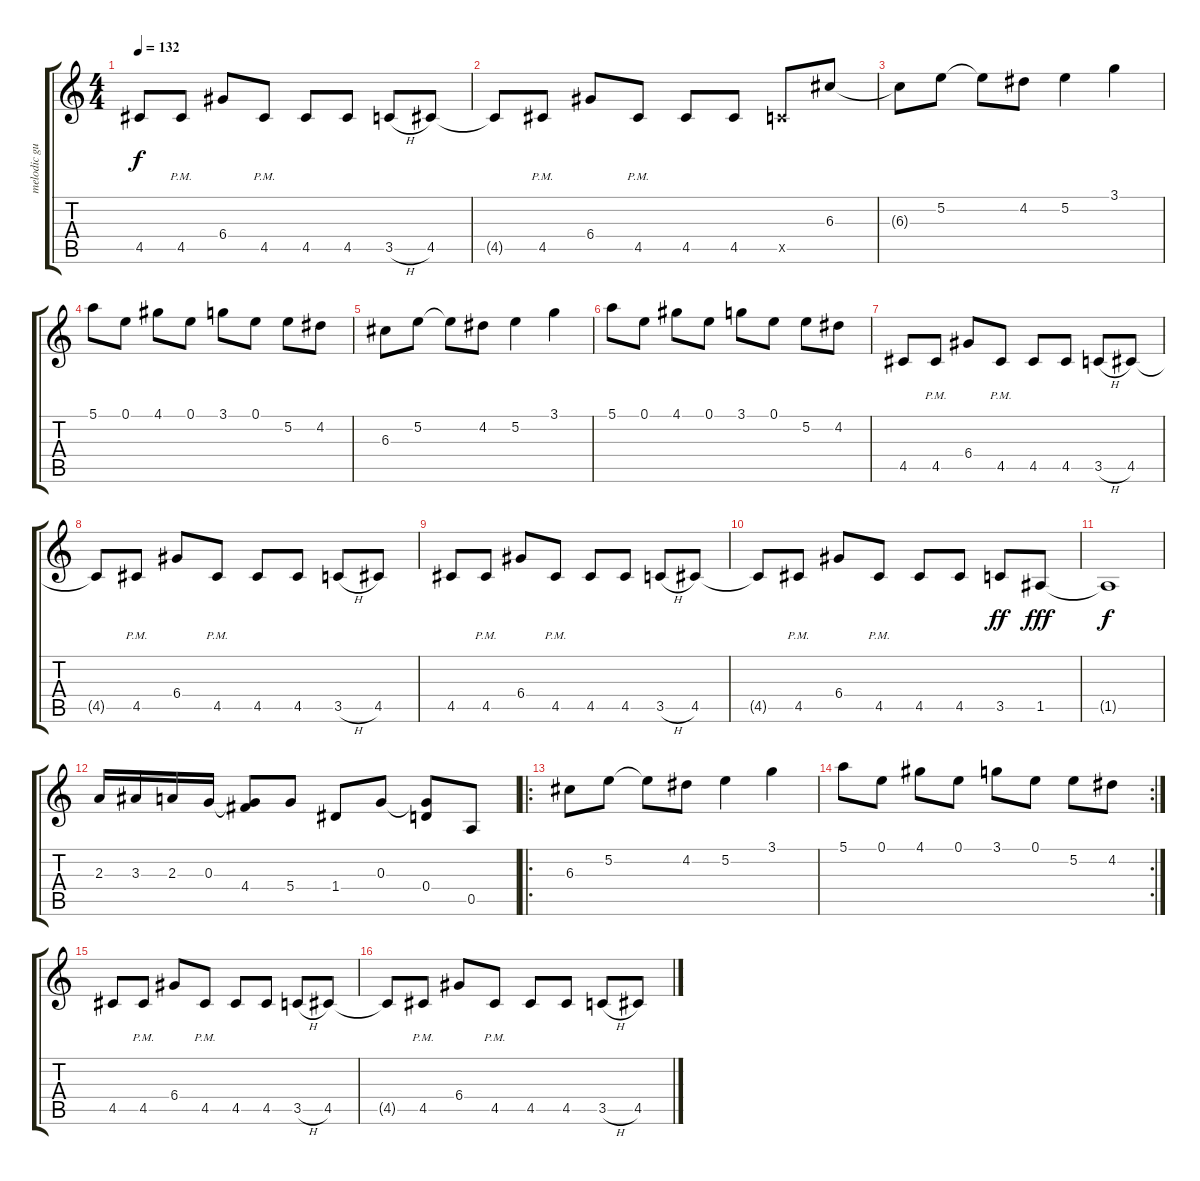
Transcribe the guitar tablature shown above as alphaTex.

\track ("melodic guitar" "melodic gu") {instrument overdrivenguitar}
\staff {score tabs}
\tuning (E4 B3 G3 D3 A2 E2) {hide}
\ts (4 4)
\tempo 132
\clef g2
\ks c
4.5.8{dy f} 4.5{pm}.8 6.4.8 4.5{pm}.8 4.5.8 4.5.8 3.5{h}.8 4.5.8 |
4.5{t}.8 4.5{pm}.8 6.4.8 4.5{pm}.8 4.5.8 4.5.8 3.5{x}.8 6.3.8 |
6.3{t}.8 5.2.8 5.2{t}.8 4.2.8 5.2.4 3.1.4 |
5.1.8 0.1.8 4.1.8 0.1.8 3.1.8 0.1.8 5.2.8 4.2.8 |
6.3.8 5.2.8 5.2{t}.8 4.2.8 5.2.4 3.1.4 |
5.1.8 0.1.8 4.1.8 0.1.8 3.1.8 0.1.8 5.2.8 4.2.8 |
4.5.8 4.5{pm}.8 6.4.8 4.5{pm}.8 4.5.8 4.5.8 3.5{h}.8 4.5.8 |
4.5{t}.8 4.5{pm}.8 6.4.8 4.5{pm}.8 4.5.8 4.5.8 3.5{h}.8 4.5.8 |
4.5.8 4.5{pm}.8 6.4.8 4.5{pm}.8 4.5.8 4.5.8 3.5{h}.8 4.5.8 |
4.5{t}.8 4.5{pm}.8 6.4.8 4.5{pm}.8 4.5.8 4.5.8 3.5.8{dy ff} 1.5.8{dy fff} |
1.5{t}.1{dy f} |
2.3.16 3.3.16 2.3.16 0.3.16 (0.3{t} 4.4).8 5.4.8 1.4.8 0.3.8 (0.3{t} 0.4).8 0.5.8 |
\ro
6.3.8 5.2.8 5.2{t}.8 4.2.8 5.2.4 3.1.4 |
\rc 2
5.1.8 0.1.8 4.1.8 0.1.8 3.1.8 0.1.8 5.2.8 4.2.8 |
4.5.8 4.5{pm}.8 6.4.8 4.5{pm}.8 4.5.8 4.5.8 3.5{h}.8 4.5.8 |
4.5{t}.8 4.5{pm}.8 6.4.8 4.5{pm}.8 4.5.8 4.5.8 3.5{h}.8 4.5.8
